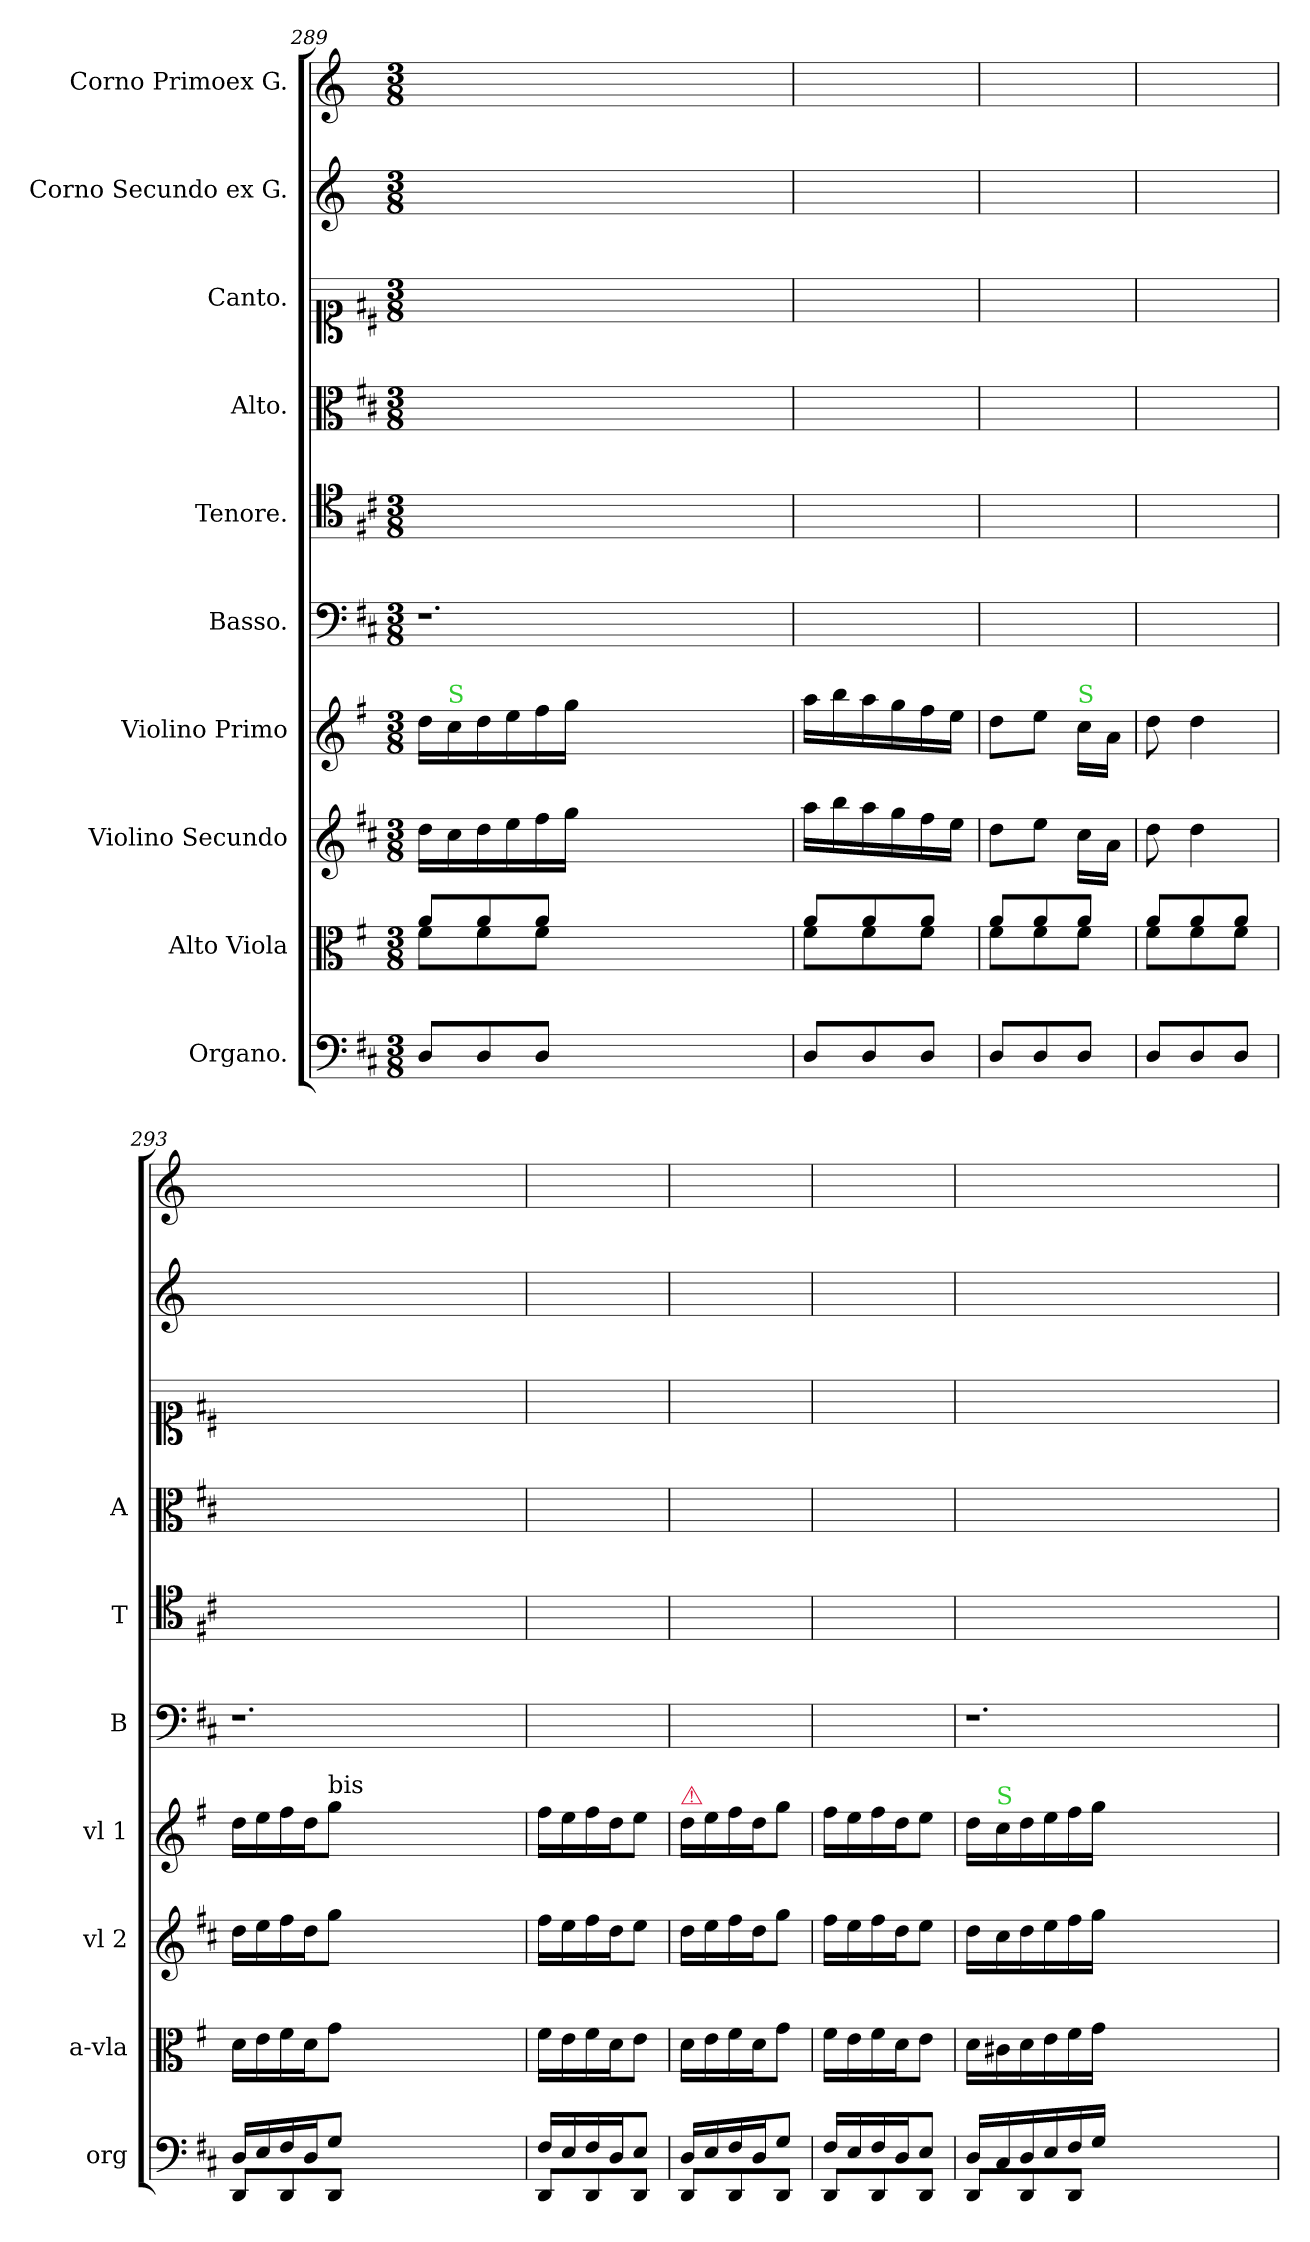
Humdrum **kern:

**kern	**kern	**kern	**kern	**kern	**kern	**kern	**kern	**kern	**kern
*part10	*part9	*part8	*part7	*part6	*part5	*part4	*part3	*part2	*part1
*staff10	*staff9	*staff8	*staff7	*staff6	*staff5	*staff4	*staff3	*staff2	*staff1
*I"Organo.	*I"Alto Viola	*I"Violino Secundo	*I"Violino Primo	*I"Basso.	*I"Tenore.	*I"Alto.	*I"Canto.	*I"Corno Secundo ex G.	*I"Corno Primoex G.
*I'org	*I'a-vla	*I'vl 2	*I'vl 1	*I'B	*I'T	*I'A	*	*	*
*clefF4	*clefC3	*clefG2	*clefG2	*clefF4	*clefC4	*clefC3	*clefC1	*clefG2	*clefG2
*	*	*	*	*	*	*	*	*ITrd3c5	*ITrd3c5
*k[f#c#]	*k[f#]	*k[f#c#]	*k[f#]	*k[f#c#]	*k[f#c#]	*k[f#c#]	*k[f#c#]	*k[f#]	*k[f#]
*M3/8	*M3/8	*M3/8	*M3/8	*M3/8	*M3/8	*M3/8	*M3/8	*M3/8	*M3/8
=289	=289	=289	=289	=289	=289	=289	=289	=289	=289
*	*^	*	*	*	*	*	*	*	*
8D/L	8a/L	8f#\L	16dd\LL	16dd\LL	1.r	4.ryy	4.ryy	4.ryy	4.ryy	4.ryy
!	!	!	!	!LO:TX:a:color=limegreen:t=S	!	!	!	!	!	!
.	.	.	16cc#\	16cc\	.	.	.	.	.	.
8D/	8a/	8f#\	16dd\	16dd\	.	.	.	.	.	.
.	.	.	16ee\	16ee\	.	.	.	.	.	.
8D/J	8a/J	8f#\J	16ff#\	16ff#\	.	.	.	.	.	.
.	.	.	16gg\JJ	16gg\JJ	.	.	.	.	.	.
1ryy	1ryy	1ryy	1ryy	1ryy	.	1ryy	1ryy	1ryy	1ryy	1ryy
8ryy	8ryy	8ryy	8ryy	8ryy	.	8ryy	8ryy	8ryy	8ryy	8ryy
=290	=290	=290	=290	=290	=290	=290	=290	=290	=290	=290
8D/L	8a/L	8f#\L	16aa\LL	16aa\LL	4.ryy	4.ryy	4.ryy	4.ryy	4.ryy	4.ryy
.	.	.	16bb\	16bb\	.	.	.	.	.	.
8D/	8a/	8f#\	16aa\	16aa\	.	.	.	.	.	.
.	.	.	16gg\	16gg\	.	.	.	.	.	.
8D/J	8a/J	8f#\J	16ff#\	16ff#\	.	.	.	.	.	.
.	.	.	16ee\JJ	16ee\JJ	.	.	.	.	.	.
=291	=291	=291	=291	=291	=291	=291	=291	=291	=291	=291
8D/L	8a/L	8f#\L	8dd\L	8dd\L	4.ryy	4.ryy	4.ryy	4.ryy	4.ryy	4.ryy
8D/	8a/	8f#\	8ee\J	8ee\J	.	.	.	.	.	.
!	!	!	!	!LO:TX:a:color=limegreen:t=S	!	!	!	!	!	!
8D/J	8a/J	8f#\J	16cc#\LL	16cc\LL	.	.	.	.	.	.
.	.	.	16a\JJ	16a\JJ	.	.	.	.	.	.
=292	=292	=292	=292	=292	=292	=292	=292	=292	=292	=292
8D/L	8a/L	8f#\L	8dd\	8dd\	4.ryy	4.ryy	4.ryy	4.ryy	4.ryy	4.ryy
8D/	8a/	8f#\	4dd\	4dd\	.	.	.	.	.	.
8D/J	8a/J	8f#\J	.	.	.	.	.	.	.	.
*	*v	*v	*	*	*	*	*	*	*	*
=293	=293	=293	=293	=293	=293	=293	=293	=293	=293
*^	*	*	*	*	*	*	*	*	*
16D/LL	8DD/L	16d\LL	16dd\LL	16dd\LL	1.r	4.ryy	4.ryy	4.ryy	4.ryy	4.ryy
16E/	.	16e\	16ee\	16ee\	.	.	.	.	.	.
16F#/	8DD/	16f#\	16ff#\	16ff#\	.	.	.	.	.	.
16D/J	.	16d\J	16dd\J	16dd\J	.	.	.	.	.	.
!	!	!	!	!LO:TX:a:t=bis	!	!	!	!	!	!
8G/J	8DD/J	8g\J	8gg\J	8gg\J	.	.	.	.	.	.
1ryy	1ryy	1ryy	1ryy	1ryy	.	1ryy	1ryy	1ryy	1ryy	1ryy
8ryy	8ryy	8ryy	8ryy	8ryy	.	8ryy	8ryy	8ryy	8ryy	8ryy
=294	=294	=294	=294	=294	=294	=294	=294	=294	=294	=294
16F#/LL	8DD/L	16f#\LL	16ff#\LL	16ff#\LL	4.ryy	4.ryy	4.ryy	4.ryy	4.ryy	4.ryy
16E/	.	16e\	16ee\	16ee\	.	.	.	.	.	.
16F#/	8DD/	16f#\	16ff#\	16ff#\	.	.	.	.	.	.
16D/J	.	16d\J	16dd\J	16dd\J	.	.	.	.	.	.
8E/J	8DD/J	8e\J	8ee\J	8ee\J	.	.	.	.	.	.
=295	=295	=295	=295	=295	=295	=295	=295	=295	=295	=295
!	!	!	!	!LO:TX:a:color=crimson:t=⚠	!	!	!	!	!	!
16D/LL	8DD/L	16d\LL	16dd\LL	16dd\LL	4.ryy	4.ryy	4.ryy	4.ryy	4.ryy	4.ryy
16E/	.	16e\	16ee\	16ee\	.	.	.	.	.	.
16F#/	8DD/	16f#\	16ff#\	16ff#\	.	.	.	.	.	.
16D/J	.	16d\J	16dd\J	16dd\J	.	.	.	.	.	.
8G/J	8DD/J	8g\J	8gg\J	8gg\J	.	.	.	.	.	.
=296	=296	=296	=296	=296	=296	=296	=296	=296	=296	=296
16F#/LL	8DD/L	16f#\LL	16ff#\LL	16ff#\LL	4.ryy	4.ryy	4.ryy	4.ryy	4.ryy	4.ryy
16E/	.	16e\	16ee\	16ee\	.	.	.	.	.	.
16F#/	8DD/	16f#\	16ff#\	16ff#\	.	.	.	.	.	.
16D/J	.	16d\J	16dd\J	16dd\J	.	.	.	.	.	.
8E/J	8DD/J	8e\J	8ee\J	8ee\J	.	.	.	.	.	.
=297	=297	=297	=297	=297	=297	=297	=297	=297	=297	=297
16D/LL	8DD/L	16d\LL	16dd\LL	16dd\LL	1.r	4.ryy	4.ryy	4.ryy	4.ryy	4.ryy
!	!	!	!	!LO:TX:a:color=limegreen:t=S	!	!	!	!	!	!
16C#/	.	16c#X\	16cc#\	16cc\	.	.	.	.	.	.
16D/	8DD/	16d\	16dd\	16dd\	.	.	.	.	.	.
16E/	.	16e\	16ee\	16ee\	.	.	.	.	.	.
16F#/	8DD/J	16f#\	16ff#\	16ff#\	.	.	.	.	.	.
16G/JJ	.	16g\JJ	16gg\JJ	16gg\JJ	.	.	.	.	.	.
1ryy	1ryy	1ryy	1ryy	1ryy	.	1ryy	1ryy	1ryy	1ryy	1ryy
8ryy	8ryy	8ryy	8ryy	8ryy	.	8ryy	8ryy	8ryy	8ryy	8ryy
*v	*v	*	*	*	*	*	*	*	*	*
=	=	=	=	=	=	=	=	=	=
*-	*-	*-	*-	*-	*-	*-	*-	*-	*-
